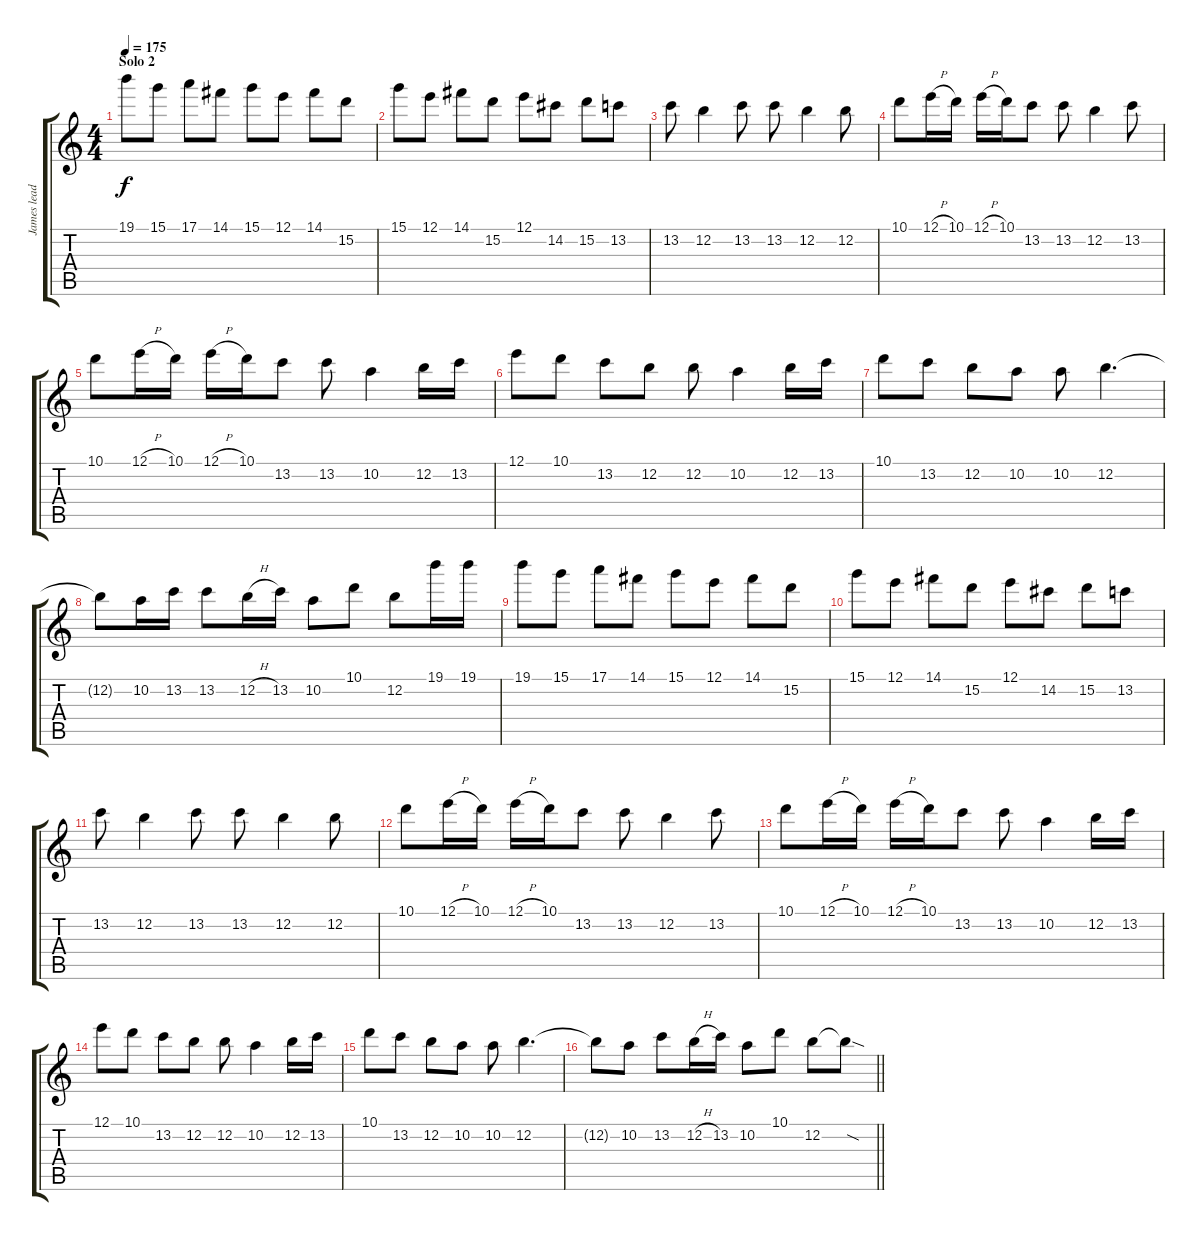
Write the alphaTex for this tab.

\track ("James lead" "James lead") {instrument electricbassfinger}
\staff {score tabs}
\tuning (E4 B3 G3 D3 A2 E2) {hide}
\ts (4 4)
\section ("" "Solo 2")
\tempo 175
\clef g2
\ks c
19.1.8{dy f volume 8 balance 8 instrument distortionguitar} 15.1.8 17.1.8 14.1.8 15.1.8 12.1.8 14.1.8 15.2.8 |
15.1.8 12.1.8 14.1.8 15.2.8 12.1.8 14.2.8 15.2.8 13.2.8 |
13.2.8 12.2.4 13.2.8 13.2.8 12.2.4 12.2.8 |
10.1.8 12.1{h}.16 10.1.16 12.1{h}.16 10.1.16 13.2.8 13.2.8 12.2.4 13.2.8 |
10.1.8 12.1{h}.16 10.1.16 12.1{h}.16 10.1.16 13.2.8 13.2.8 10.2.4 12.2.16 13.2.16 |
12.1.8 10.1.8 13.2.8 12.2.8 12.2.8 10.2.4 12.2.16 13.2.16 |
10.1.8 13.2.8 12.2.8 10.2.8 10.2.8 12.2.4{d} |
12.2{t}.8 10.2.16 13.2.16 13.2.8 12.2{h}.16 13.2.16 10.2.8 10.1.8 12.2.8 19.1.16 19.1.16 |
19.1.8 15.1.8 17.1.8 14.1.8 15.1.8 12.1.8 14.1.8 15.2.8 |
15.1.8 12.1.8 14.1.8 15.2.8 12.1.8 14.2.8 15.2.8 13.2.8 |
13.2.8 12.2.4 13.2.8 13.2.8 12.2.4 12.2.8 |
10.1.8 12.1{h}.16 10.1.16 12.1{h}.16 10.1.16 13.2.8 13.2.8 12.2.4 13.2.8 |
10.1.8 12.1{h}.16 10.1.16 12.1{h}.16 10.1.16 13.2.8 13.2.8 10.2.4 12.2.16 13.2.16 |
12.1.8 10.1.8 13.2.8 12.2.8 12.2.8 10.2.4 12.2.16 13.2.16 |
10.1.8 13.2.8 12.2.8 10.2.8 10.2.8 12.2.4{d} |
\barLineRight lightlight
12.2{t}.8 10.2.8 13.2.8 12.2{h}.16 13.2.16 10.2.8 10.1.8 12.2.8 12.2{sod t}.8
